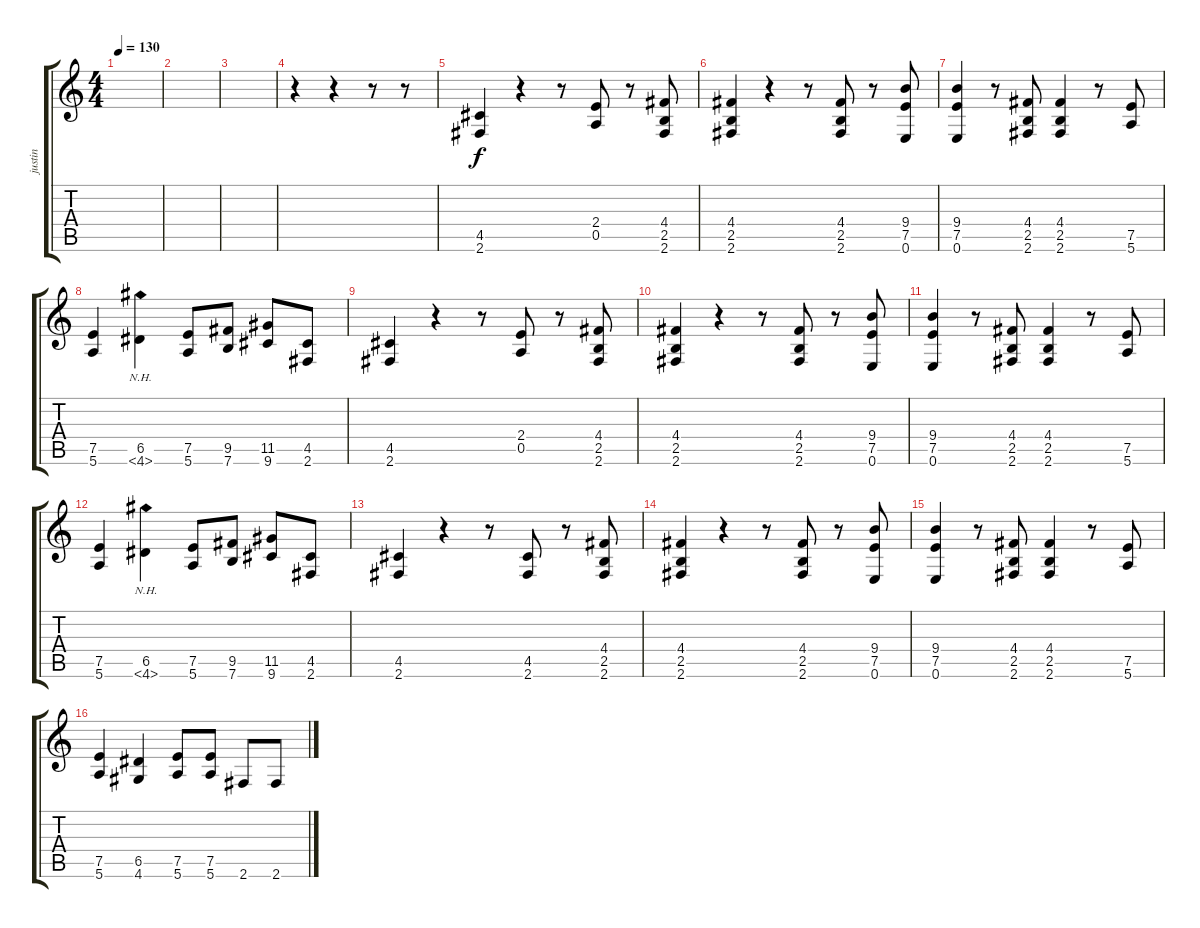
\track ("justin" "justin") {instrument distortionguitar}
\staff {score tabs}
\tuning (E4 B3 G3 D3 A2 E2) {hide}
\ts (4 4)
\tempo 130
\clef g2
\ks c
|
|
|
r.4 r.4 r.8 r.8 |
(4.5 2.6).4 r.4 r.8 (2.4 0.5).8 r.8 (4.4 2.5 2.6).8 |
(4.4 2.5 2.6).4 r.4 r.8 (4.4 2.5 2.6).8 r.8 (9.4 7.5 0.6).8 |
(9.4 7.5 0.6).4 r.8 (4.4 2.5 2.6).8 (4.4 2.5 2.6).4 r.8 (7.5 5.6).8 |
(7.5 5.6).4 (6.5 4.6{nh}).4 (7.5 5.6).8 (9.5 7.6).8 (11.5 9.6).8 (4.5 2.6).8 |
(4.5 2.6).4 r.4 r.8 (2.4 0.5).8 r.8 (4.4 2.5 2.6).8 |
(4.4 2.5 2.6).4 r.4 r.8 (4.4 2.5 2.6).8 r.8 (9.4 7.5 0.6).8 |
(9.4 7.5 0.6).4 r.8 (4.4 2.5 2.6).8 (4.4 2.5 2.6).4 r.8 (7.5 5.6).8 |
(7.5 5.6).4 (6.5 4.6{nh}).4 (7.5 5.6).8 (9.5 7.6).8 (11.5 9.6).8 (4.5 2.6).8 |
(4.5 2.6).4 r.4 r.8 (4.5 2.6).8 r.8 (4.4 2.5 2.6).8 |
(4.4 2.5 2.6).4 r.4 r.8 (4.4 2.5 2.6).8 r.8 (9.4 7.5 0.6).8 |
(9.4 7.5 0.6).4 r.8 (4.4 2.5 2.6).8 (4.4 2.5 2.6).4 r.8 (7.5 5.6).8 |
(7.5 5.6).4 (6.5 4.6).4 (7.5 5.6).8 (7.5 5.6).8 2.6.8 2.6.8
